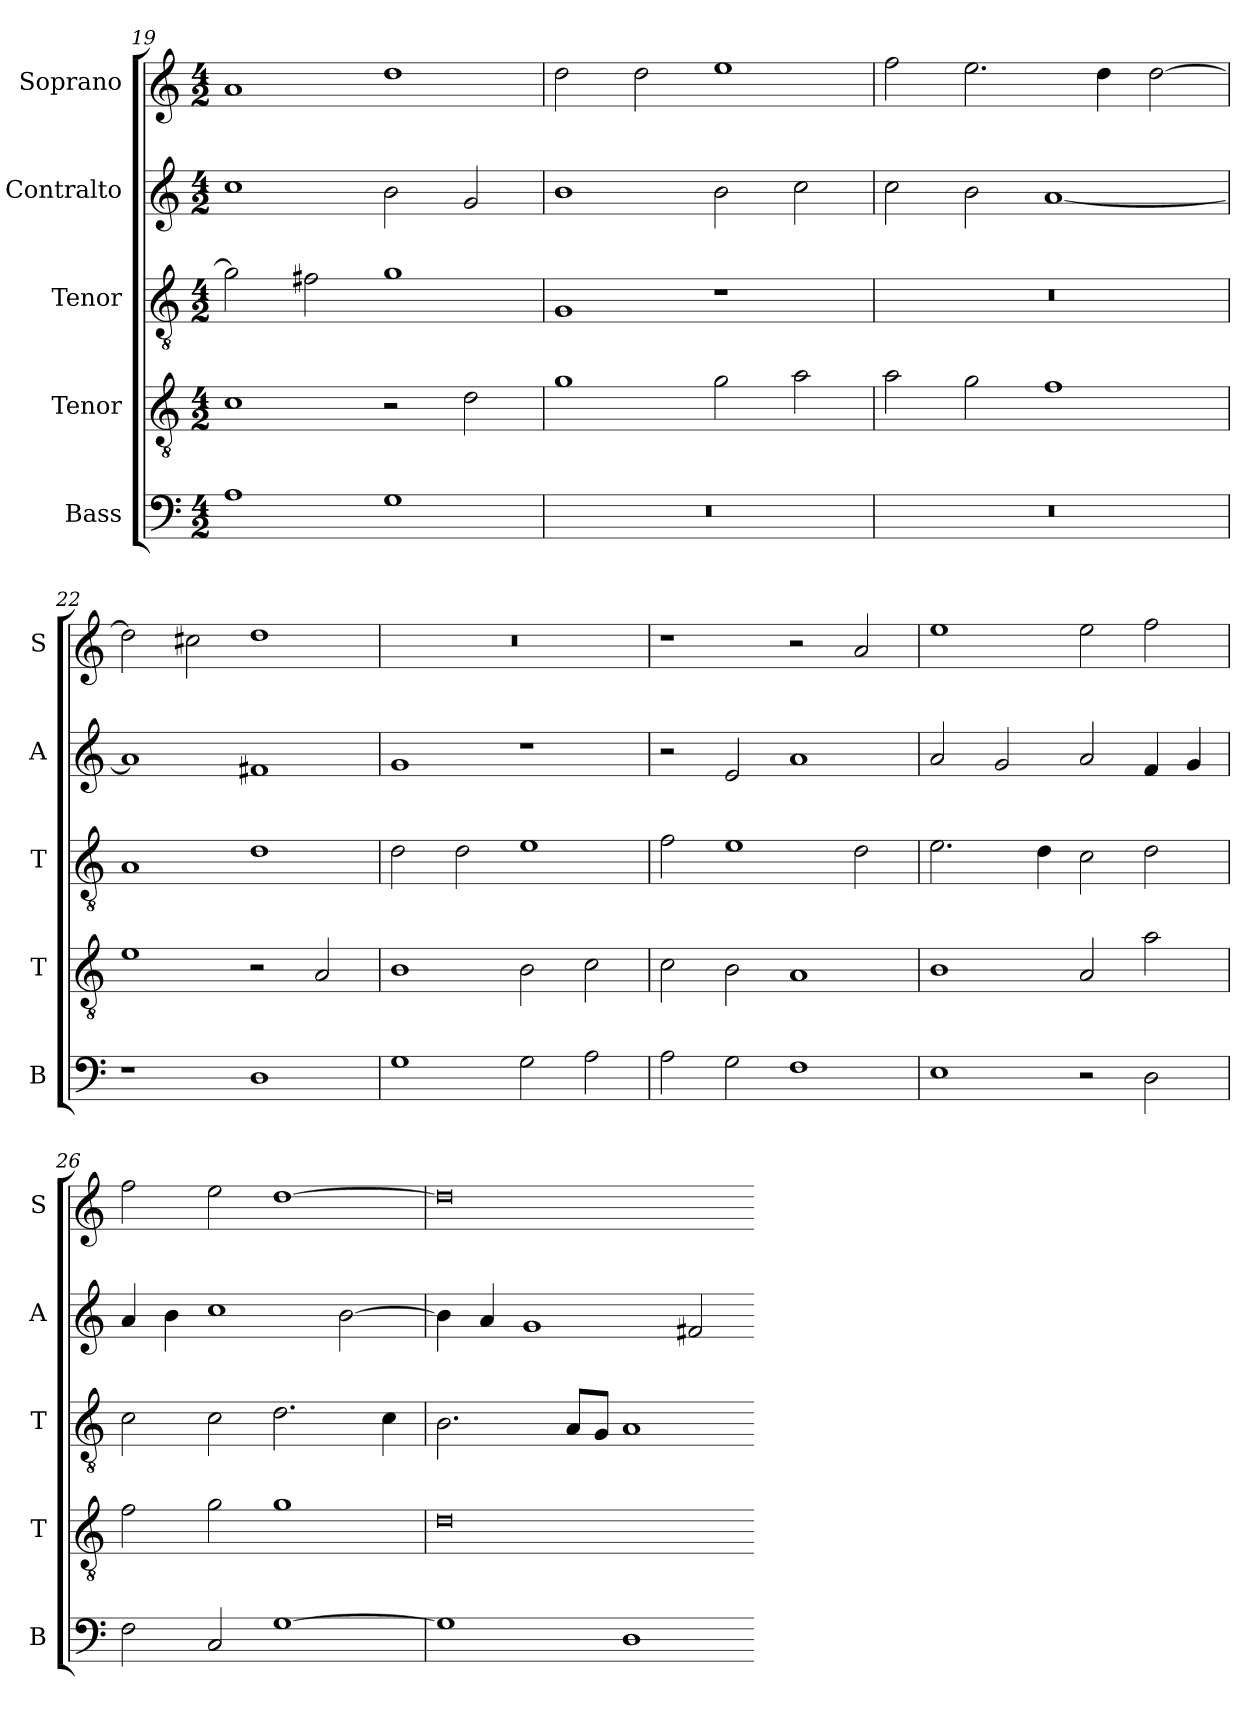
**kern	**kern	**kern	**kern	**kern
*part5	*part4	*part3	*part2	*part1
*staff5	*staff4	*staff3	*staff2	*staff1
*I"Bass	*I"Tenor	*I"Tenor	*I"Contralto	*I"Soprano
*I'B	*I'T	*I'T	*I'A	*I'S
*clefF4	*clefGv2	*clefGv2	*clefG2	*clefG2
*k[]	*k[]	*k[]	*k[]	*k[]
*C:ion	*C:ion	*C:ion	*C:ion	*C:ion
*M4/2	*M4/2	*M4/2	*M4/2	*M4/2
=19	=19	=19	=19	=19
1A	1c	2g]	1cc	1a
.	.	2f#X	.	.
1G	2r	1g	2b	1dd
.	2d	.	2g	.
=20	=20	=20	=20	=20
0r	1g	1G	1b	2dd
.	.	.	.	2dd
.	2g	1r	2b	1ee
.	2a	.	2cc	.
=21	=21	=21	=21	=21
0r	2a	0r	2cc	2ff
.	2g	.	2b	2.ee
.	1f	.	[1a	.
.	.	.	.	4dd
.	.	.	.	[2dd
=22	=22	=22	=22	=22
1r	1e	1A	1a]	2dd]
.	.	.	.	2cc#X
1D	2r	1d	1f#X	1dd
.	2A	.	.	.
=23	=23	=23	=23	=23
1G	1B	2d	1g	0r
.	.	2d	.	.
2G	2B	1e	1r	.
2A	2c	.	.	.
=24	=24	=24	=24	=24
2A	2c	2f	2r	1r
2G	2B	1e	2e	.
1F	1A	.	1a	2r
.	.	2d	.	2a
=25	=25	=25	=25	=25
1E	1B	2.e	2a	1ee
.	.	.	2g	.
.	.	4d	.	.
2r	2A	2c	2a	2ee
2D	2a	2d	4f	2ff
.	.	.	4g	.
=26	=26	=26	=26	=26
2F	2f	2c	4a	2ff
.	.	.	4b	.
2C	2g	2c	1cc	2ee
[1G	1g	2.d	.	[1dd
.	.	.	[2b	.
.	.	4c	.	.
=27	=27	=27	=27	=27
1G]	0d	2.B	4b]	0dd]
.	.	.	4a	.
.	.	.	1g	.
.	.	8A/L	.	.
.	.	8G/J	.	.
1D	.	1A	.	.
.	.	.	2f#X	.
=-	=-	=-	=-	=-
*-	*-	*-	*-	*-
